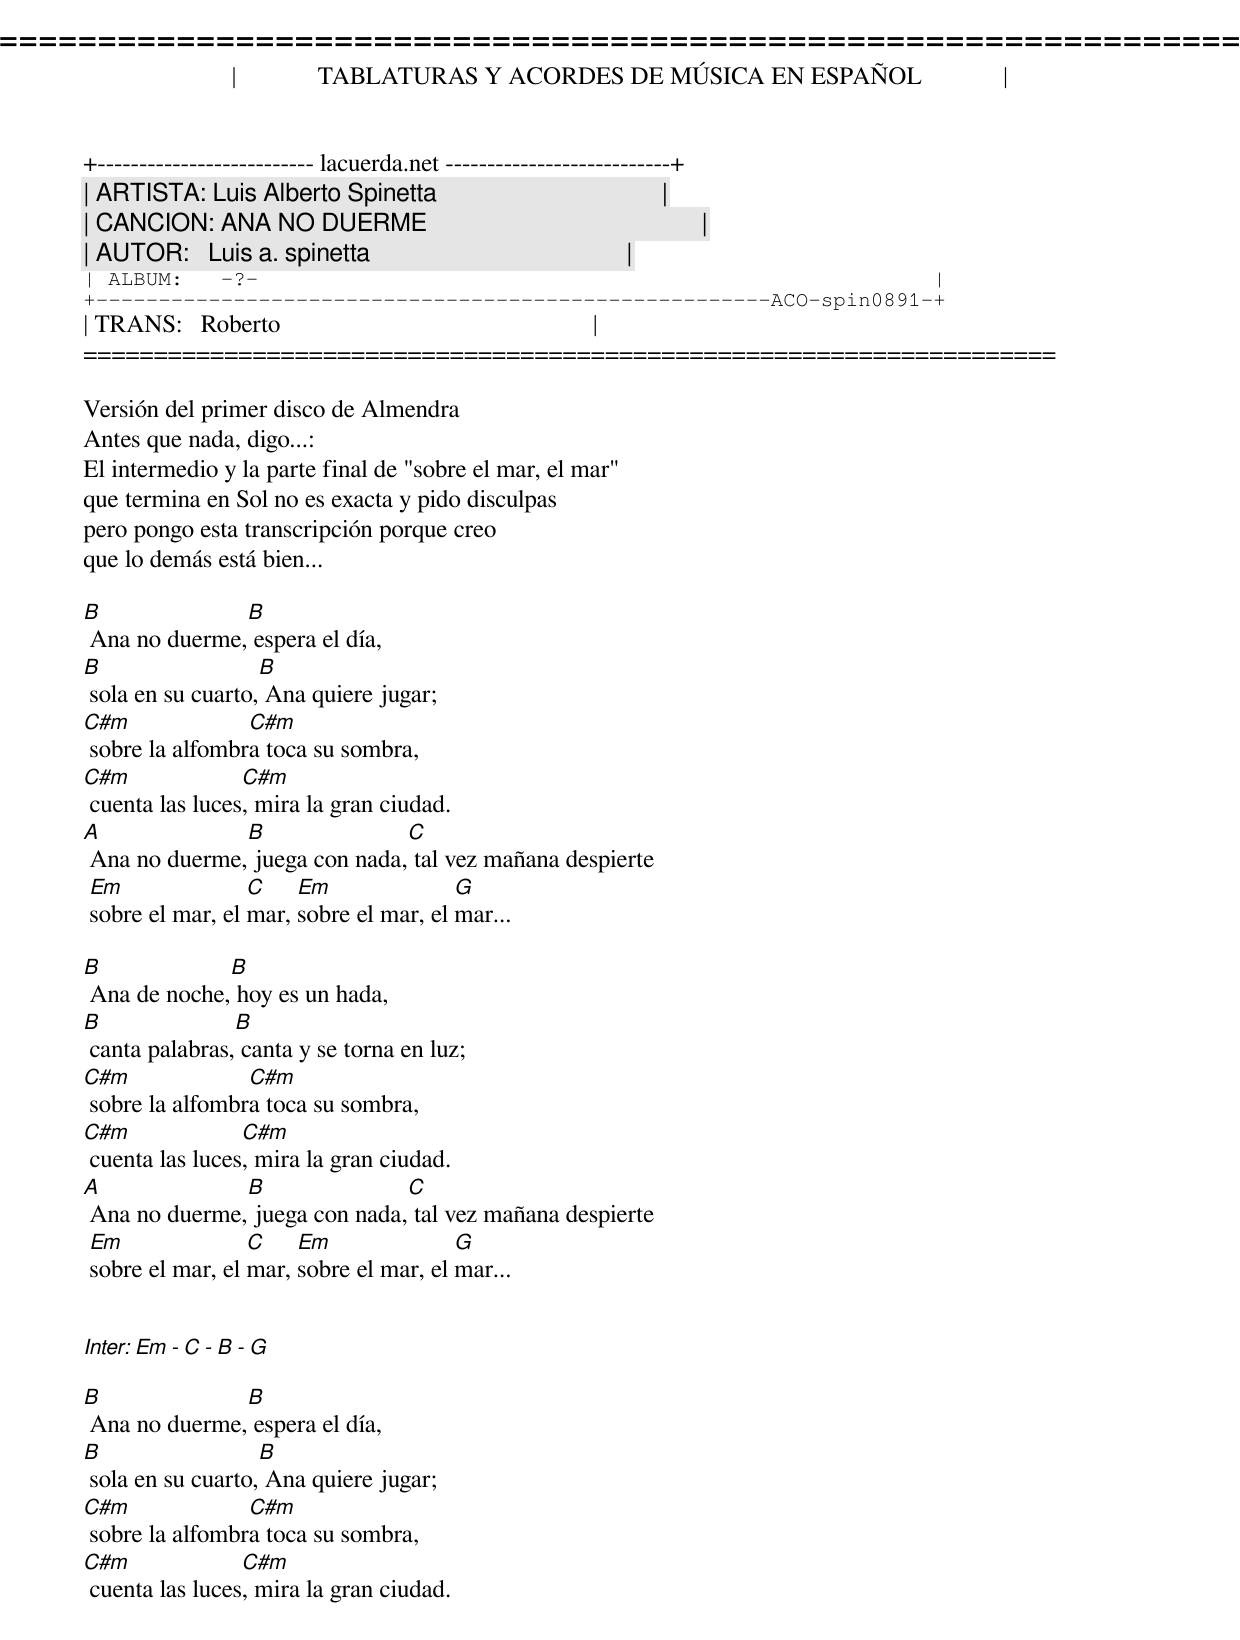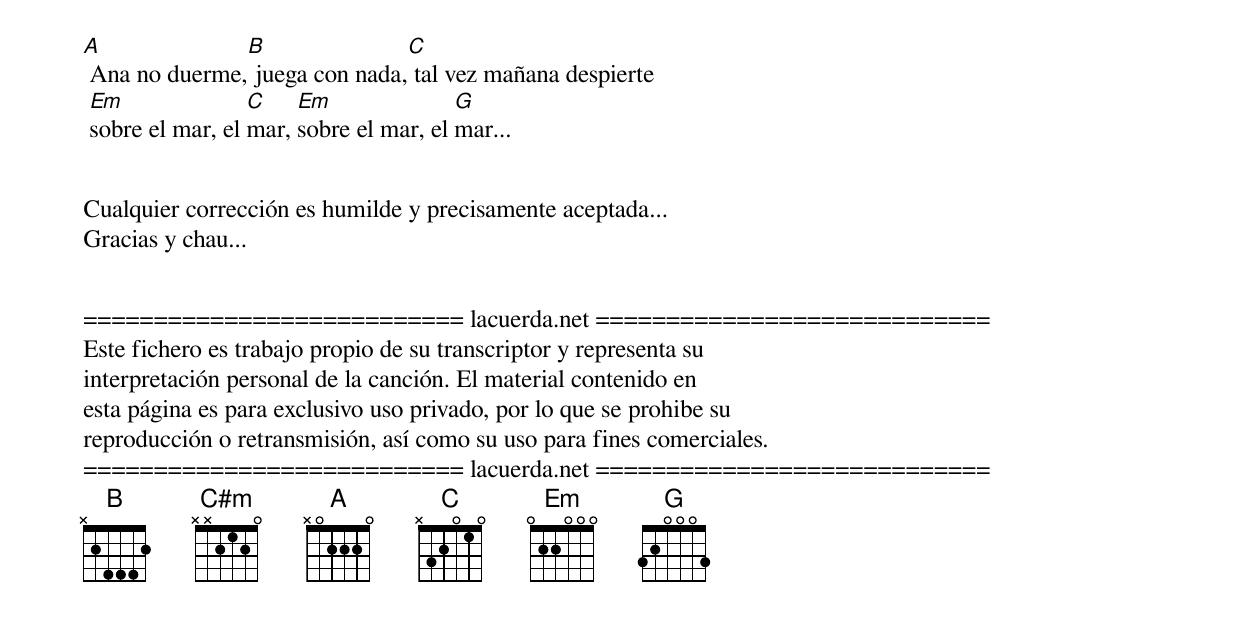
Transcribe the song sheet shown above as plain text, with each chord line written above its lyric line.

=====================================================================
|             TABLATURAS Y ACORDES DE MÚSICA EN ESPAÑOL             |
+-------------------------- lacuerda.net ---------------------------+
| ARTISTA: Luis Alberto Spinetta                                    |
| CANCION: ANA NO DUERME                                            |
| AUTOR:   Luis a. spinetta                                         |
| ALBUM:   -?-                                                      |
+------------------------------------------------------ACO-spin0891-+
| TRANS:   Roberto                                                  |
=====================================================================

Versión del primer disco de Almendra
Antes que nada, digo...:
El intermedio y la parte final de "sobre el mar, el mar"
que termina en Sol no es exacta y pido disculpas
pero pongo esta transcripción porque creo
que lo demás está bien...

B              B
 Ana no duerme, espera el día,
B                  B
 sola en su cuarto, Ana quiere jugar;
C#m              C#m
 sobre la alfombra toca su sombra,
C#m              C#m
 cuenta las luces, mira la gran ciudad.
A              B               C
 Ana no duerme, juega con nada, tal vez mañana despierte
 Em               C    Em               G
 sobre el mar, el mar, sobre el mar, el mar...

B             B
 Ana de noche, hoy es un hada,
B               B
 canta palabras, canta y se torna en luz;
C#m              C#m
 sobre la alfombra toca su sombra,
C#m              C#m
 cuenta las luces, mira la gran ciudad.
A              B               C
 Ana no duerme, juega con nada, tal vez mañana despierte
 Em               C    Em               G
 sobre el mar, el mar, sobre el mar, el mar...


Inter: Em - C - B - G

B              B
 Ana no duerme, espera el día,
B                  B
 sola en su cuarto, Ana quiere jugar;
C#m              C#m
 sobre la alfombra toca su sombra,
C#m              C#m
 cuenta las luces, mira la gran ciudad.
A              B               C
 Ana no duerme, juega con nada, tal vez mañana despierte
 Em               C    Em               G
 sobre el mar, el mar, sobre el mar, el mar...


Cualquier corrección es humilde y precisamente aceptada...
Gracias y chau...


=========================== lacuerda.net ============================
Este fichero es trabajo propio de su transcriptor y representa su
interpretación personal de la canción. El material contenido en
esta página es para exclusivo uso privado, por lo que se prohibe su
reproducción o retransmisión, así como su uso para fines comerciales.
=========================== lacuerda.net ============================
